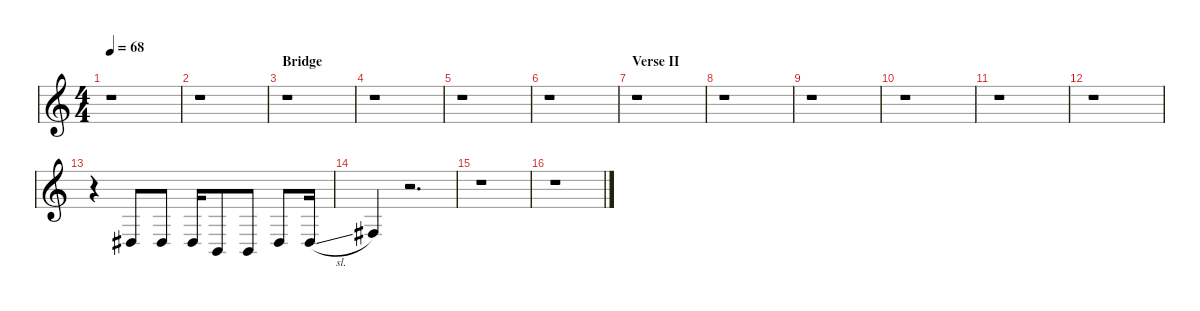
\defaultSystemsLayout 4
\hideDynamics
\bracketExtendMode nobrackets
\otherSystemsTrackNameOrientation horizontal
\track ("V. Harmony 2" "  ") {instrument voiceoohs}
\staff {score}
\tuning (Eb4 Bb3 Gb3 Db3 Ab2 Eb2)
\ts (4 4)
\tempo 68
\clef g2
\ks c
r.1{dy mf beam Down} |
r.1{beam Down} |
\section ("" "Bridge")
r.1{beam Down} |
r.1{beam Down} |
r.1{beam Down} |
r.1{beam Down} |
\section ("" "Verse II")
r.1{beam Down} |
r.1{beam Down} |
r.1{beam Down} |
r.1{beam Down} |
r.1{beam Down} |
r.1{beam Down} |
r.4{beam Down} 7.5{acc #}.8{beam Up} 7.5{acc #}.8{beam Up} 7.5{acc #}.16{beam Up} 3.5.8{beam Up} 3.5.8{beam Up} 2.4{acc #}.8{beam Up} 2.4{sl acc #}.16{beam Up} |
5.4{acc #}.4{beam Up} r.2{d beam Up} |
r.1{beam Down} |
r.1{beam Down}
